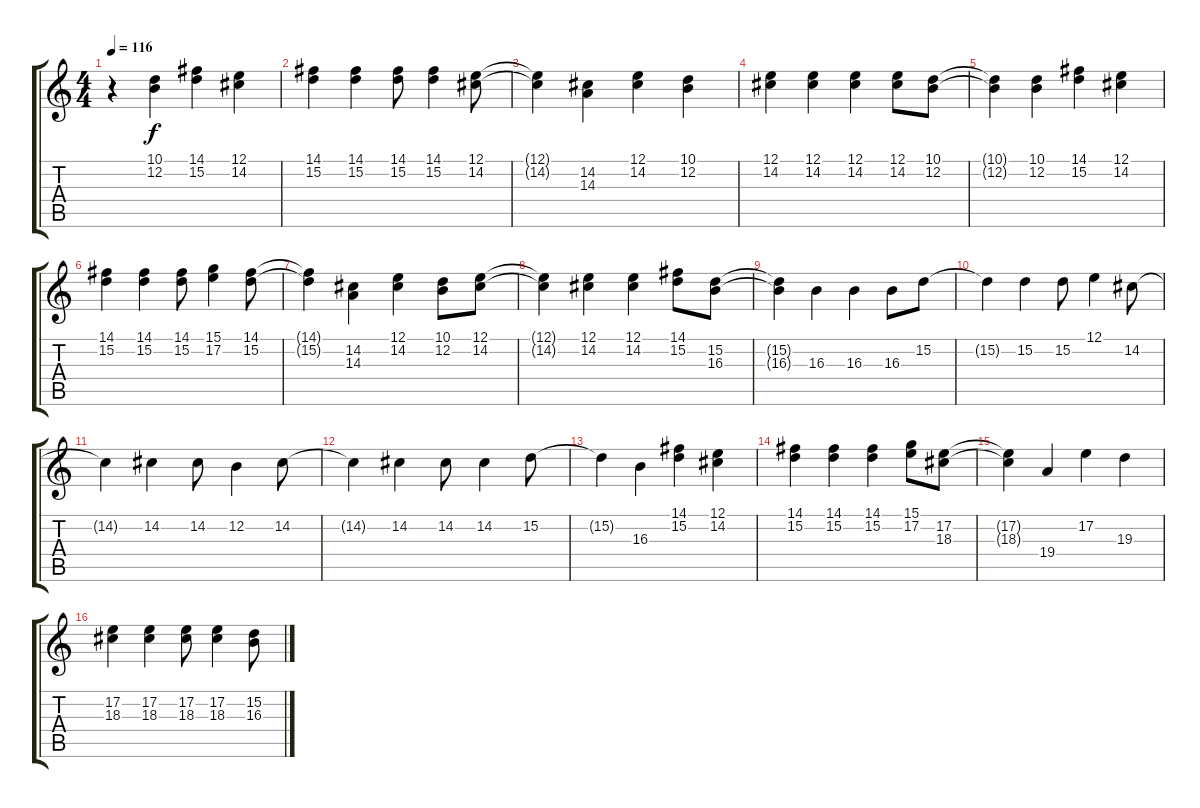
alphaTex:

\track "" {instrument lead6voice}
\staff {score tabs}
\tuning (E4 B3 G3 D3 A2 E2) {hide}
\ts (4 4)
\tempo 116
\clef g2
\ks c
r.4{dy f} (10.1 12.2).4 (14.1 15.2).4 (12.1 14.2).4 |
(14.1 15.2).4 (14.1 15.2).4 (14.1 15.2).8 (14.1 15.2).4 (12.1 14.2).8 |
(12.1{t} 14.2{t}).4 (14.2 14.3).4 (12.1 14.2).4 (10.1 12.2).4 |
(12.1 14.2).4 (12.1 14.2).4 (12.1 14.2).4 (12.1 14.2).8 (10.1 12.2).8 |
(10.1{t} 12.2{t}).4 (10.1 12.2).4 (14.1 15.2).4 (12.1 14.2).4 |
(14.1 15.2).4 (14.1 15.2).4 (14.1 15.2).8 (15.1 17.2).4 (14.1 15.2).8 |
(14.1{t} 15.2{t}).4 (14.2 14.3).4 (12.1 14.2).4 (10.1 12.2).8 (12.1 14.2).8 |
(12.1{t} 14.2{t}).4 (12.1 14.2).4 (12.1 14.2).4 (14.1 15.2).8 (15.2 16.3).8 |
(15.2{t} 16.3{t}).4 16.3.4 16.3.4 16.3.8 15.2.8 |
15.2{t}.4 15.2.4 15.2.8 12.1.4 14.2.8 |
14.2{t}.4 14.2.4 14.2.8 12.2.4 14.2.8 |
14.2{t}.4 14.2.4 14.2.8 14.2.4 15.2.8 |
15.2{t}.4 16.3.4 (14.1 15.2).4 (12.1 14.2).4 |
(14.1 15.2).4 (14.1 15.2).4 (14.1 15.2).4 (15.1 17.2).8 (17.2 18.3).8 |
(17.2{t} 18.3{t}).4 19.4.4 17.2.4 19.3.4 |
(17.2 18.3).4 (17.2 18.3).4 (17.2 18.3).8 (17.2 18.3).4 (15.2 16.3).8
